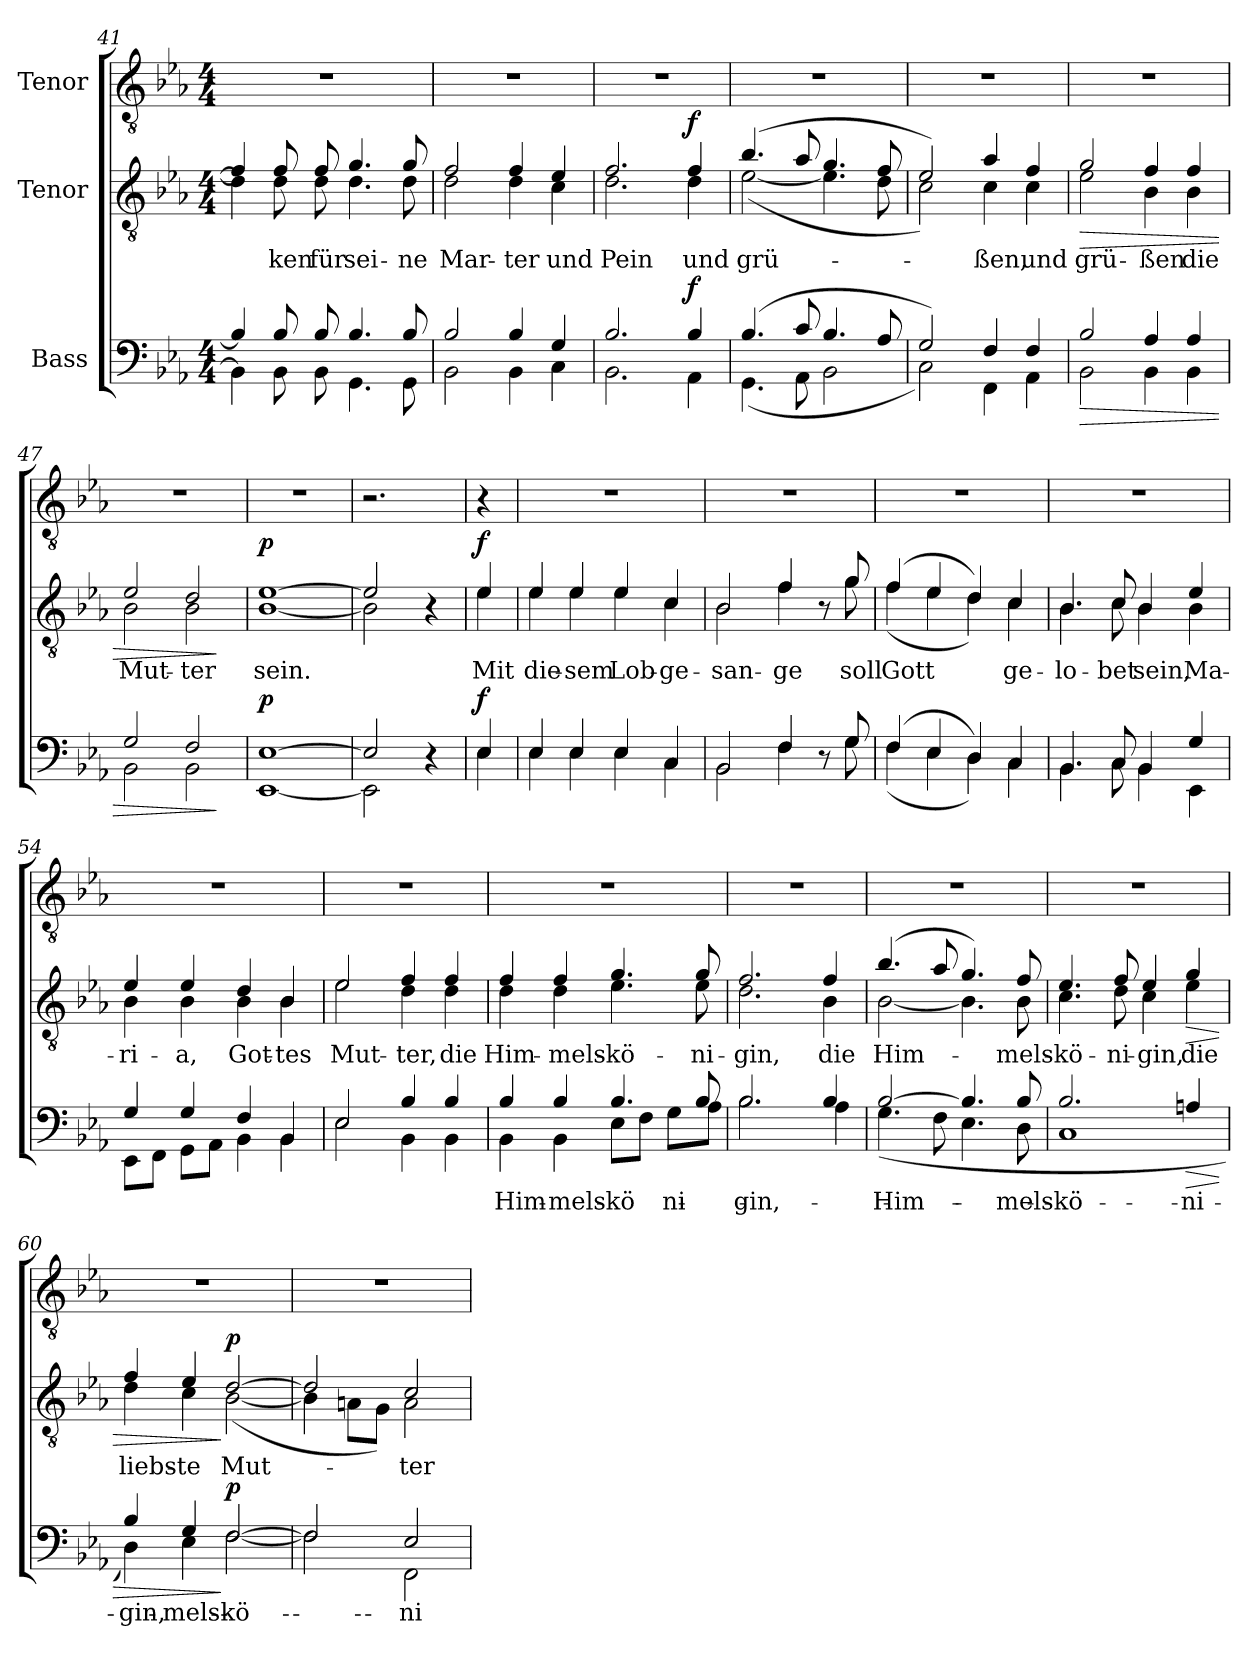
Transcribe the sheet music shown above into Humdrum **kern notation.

**kern	**text	**dynam	**kern	**text	**dynam	**kern
*part3	*part3	*part3	*part2	*part2	*part2	*part1
*staff3	*staff3	*staff3	*staff2	*staff2	*staff2	*staff1
*I"Bass	*	*	*I"Tenor	*	*	*I"Tenor
*clefF4	*	*	*clefGv2	*	*	*clefGv2
*k[b-e-a-]	*	*	*k[b-e-a-]	*	*	*k[b-e-a-]
*M4/4	*	*	*M4/4	*	*	*M4/4
=41	=41	=41	=41	=41	=41	=41
*^	*	*	*^	*	*	*
4B-/]	4BB-\]	.	.	4f/]	4d\]	.	.	1r
!	!	!	!	!	!	!LO:LY:b	!	!
8B-/	8BB-\	.	.	8f/	8d\	-ken	.	.
!	!	!	!	!	!	!LO:LY:b	!	!
8B-/	8BB-\	.	.	8f/	8d\	für	.	.
!	!	!	!	!	!	!LO:LY:b	!	!
4.B-/	4.GG\	.	.	4.g/	4.d\	sei-	.	.
!	!	!	!	!	!	!LO:LY:b	!	!
8B-/	8GG\	.	.	8g/	8d\	-ne	.	.
=42	=42	=42	=42	=42	=42	=42	=42	=42
!	!	!	!	!	!	!LO:LY:b	!	!
2B-/	2BB-\	.	.	2f/	2d\	Mar-	.	1r
!	!	!	!	!	!	!LO:LY:b	!	!
4B-/	4BB-\	.	.	4f/	4d\	-ter	.	.
!	!	!	!	!	!	!LO:LY:b	!	!
4G/	4C\	.	.	4e-/	4c\	und	.	.
=43	=43	=43	=43	=43	=43	=43	=43	=43
!	!	!	!	!	!	!LO:LY:b	!	!
2.B-/	2.BB-\	.	.	2.f/	2.d\	Pein	.	1r
!	!	!	!LO:DY:a	!	!	!LO:LY:b	!LO:DY:a	!
4B-/	4AA-\	.	f	4f/	4d\	und	f	.
!!LO:LB:g=z
=44	=44	=44	=44	=44	=44	=44	=44	=44
!	!	!	!	!	!	!LO:LY:b	!	!
(4.B-/	(4.GG\	.	.	(4.b-/	([2e-\	grü-	.	1r
8c/	8AA-\	.	.	8a-/	.	.	.	.
4.B-/	2BB-\	.	.	4.g/	4.e-\]	.	.	.
8A-/	.	.	.	8f/	8d\	.	.	.
=45	=45	=45	=45	=45	=45	=45	=45	=45
2G/)	2C\)	.	.	2e-/)	2c\)	.	.	1r
!	!	!	!	!	!	!LO:LY:b	!	!
4F/	4FF\	.	.	4a-/	4c\	-ßen,	.	.
!	!	!	!	!	!	!LO:LY:b	!	!
4F/	4AA-\	.	.	4f/	4c\	und	.	.
=46	=46	=46	=46	=46	=46	=46	=46	=46
!	!	!	!LO:HP:b	!	!	!LO:LY:b	!LO:HP:b	!
2B-/	2BB-\	.	>	2g/	2e-\	grü-	>	1r
!	!	!	!	!	!	!LO:LY:b	!	!
4A-/	4BB-\	.	.	4f/	4B-\	-ßen	.	.
!	!	!	!	!	!	!LO:LY:b	!	!
4A-/	4BB-\	.	.	4f/	4B-\	die	.	.
=47	=47	=47	=47	=47	=47	=47	=47	=47
!	!	!	!	!	!	!LO:LY:b	!	!
2G/	2BB-\	.	.	2e-/	2B-\	Mut-	.	1r
!	!	!	!	!	!	!LO:LY:b	!	!
2F/	2BB-\	.	.	2d/	2B-\	-ter	.	.
*v	*v	*	*	*	*	*	*	*
*	*	*	*v	*v	*	*	*
.	.	]	.	.	]	.
=48	=48	=48	=48	=48	=48	=48
*^	*	*	*	*	*	*
!	!	!	!LO:DY:a	!	!LO:LY:b	!LO:DY:a	!
*	*	*	*	*^	*	*	*
[1E-	[1EE-	.	p	[1e-	[1B-	sein.	p	1r
=49	=49	=49	=49	=49	=49	=49	=49	=49
2E-/]	2EE-\]	.	.	2e-/]	2B-\]	.	.	2.r
4r	4ryy	.	.	4r	4ryy	.	.	.
!!LO:LB:g=z
=49X4	=49X4	=49X4	=49X4	=49X4	=49X4	=49X4	=49X4	=49X4
!	!	!	!LO:DY:a	!	!	!LO:LY:b	!LO:DY:a	!
4E-/	4E-\	.	f	4e-/	4e-\	Mit	f	4r
=50	=50	=50	=50	=50	=50	=50	=50	=50
!	!	!	!	!	!	!LO:LY:b	!	!
4E-/	4E-\	.	.	4e-/	4e-\	die-	.	1r
!	!	!	!	!	!	!LO:LY:b	!	!
4E-/	4E-\	.	.	4e-/	4e-\	-sem	.	.
!	!	!	!	!	!	!LO:LY:b	!	!
4E-/	4E-\	.	.	4e-/	4e-\	Lob-	.	.
!	!	!	!	!	!	!LO:LY:b	!	!
4C/	4C\	.	.	4c/	4c\	-ge-	.	.
=51	=51	=51	=51	=51	=51	=51	=51	=51
!	!	!	!	!	!	!LO:LY:b	!	!
2BB-/	2BB-\	.	.	2B-/	2B-\	-san-	.	1r
!	!	!	!	!	!	!LO:LY:b	!	!
4F/	4F\	.	.	4f/	4f\	-ge	.	.
8r	8ryy	.	.	8r	8ryy	.	.	.
!	!	!	!	!	!	!LO:LY:b	!	!
8G/	8G\	.	.	8g/	8g\	soll	.	.
=52	=52	=52	=52	=52	=52	=52	=52	=52
!	!	!	!	!	!	!LO:LY:b	!	!
(4F/	(4F\	.	.	(4f/	(4f\	Gott	.	1r
4E-/	4E-\	.	.	4e-/	4e-\	.	.	.
4D/)	4D\)	.	.	4d/)	4d\)	.	.	.
!	!	!	!	!	!	!LO:LY:b	!	!
4C/	4C\	.	.	4c/	4c\	ge-	.	.
=53	=53	=53	=53	=53	=53	=53	=53	=53
!	!	!	!	!	!	!LO:LY:b	!	!
4.BB-/	4.BB-\	.	.	4.B-/	4.B-\	-lo-	.	1r
!	!	!	!	!	!	!LO:LY:b	!	!
8C/	8C\	.	.	8c/	8c\	-bet	.	.
!	!	!	!	!	!	!LO:LY:b	!	!
4BB-/	4BB-\	.	.	4B-/	4B-\	sein,	.	.
!	!	!	!	!	!	!LO:LY:b	!	!
4G/	4EE-\	.	.	4e-/	4B-\	Ma-	.	.
!!LO:LB:g=z
=54	=54	=54	=54	=54	=54	=54	=54	=54
!	!	!	!	!	!	!LO:LY:b	!	!
4G/	8EE-\L	.	.	4e-/	4B-\	-ri-	.	1r
.	8FF\J	.	.	.	.	.	.	.
!	!	!	!	!	!	!LO:LY:b	!	!
4G/	8GG\L	.	.	4e-/	4B-\	-a,	.	.
.	8AA-\J	.	.	.	.	.	.	.
!	!	!	!	!	!	!LO:LY:b	!	!
4F/	4BB-\	.	.	4d/	4B-\	Got-	.	.
!	!	!	!	!	!	!LO:LY:b	!	!
4BB-/	4BB-\	.	.	4B-/	4B-\	-tes	.	.
=55	=55	=55	=55	=55	=55	=55	=55	=55
!	!	!	!	!	!	!LO:LY:b	!	!
2E-/	2E-\	.	.	2e-/	2e-\	Mut-	.	1r
!	!	!	!	!	!	!LO:LY:b	!	!
4B-/	4BB-\	.	.	4f/	4d\	-ter,	.	.
!	!	!	!	!	!	!LO:LY:b	!	!
4B-/	4BB-\	.	.	4f/	4d\	die	.	.
=56	=56	=56	=56	=56	=56	=56	=56	=56
!	!	!LO:LY:b	!	!	!	!LO:LY:b	!	!
4B-/	4BB-\	Him-	.	4f/	4d\	Him-	.	1r
!	!	!LO:LY:b	!	!	!	!LO:LY:b	!	!
4B-/	4BB-\	-mels-	.	4f/	4d\	-mels-	.	.
!	!	!LO:LY:b	!	!	!	!LO:LY:b	!	!
4.B-/	8E-\L	-kö-	.	4.g/	4.e-\	-kö-	.	.
.	8F\J	.	.	.	.	.	.	.
!	!	!LO:LY:b	!	!	!	!	!	!
.	8G\L	-ni-	.	.	.	.	.	.
!	!	!	!	!	!	!LO:LY:b	!	!
8B-/	8A-\J	.	.	8g/	8e-\	-ni-	.	.
=57	=57	=57	=57	=57	=57	=57	=57	=57
!	!	!LO:LY:b	!	!	!	!LO:LY:b	!	!
2.B-/	2.B-\	-gin,	.	2.f/	2.d\	-gin,	.	1r
!	!	!	!	!	!	!LO:LY:b	!	!
4B-/	4A-\	.	.	4f/	4B-\	die	.	.
!!LO:PB:g=z
=58	=58	=58	=58	=58	=58	=58	=58	=58
!	!	!LO:LY:b	!	!	!	!	!	!
!	!	!LO:LY:b	!	!	!	!LO:LY:b	!	!
[2B-/	(4.G\	Him-	.	(4.b-/	[2B-\	Him-	.	1r
.	8F\	.	.	8a-/	.	.	.	.
4.B-/]	4.E-\	.	.	4.g/)	4.B-\]	.	.	.
!	!	!LO:LY:b	!	!	!	!LO:LY:b	!	!
8B-/	8D\	-mels-	.	8f/	8B-\	-mels-	.	.
=59	=59	=59	=59	=59	=59	=59	=59	=59
!	!	!LO:LY:b	!	!	!	!LO:LY:b	!	!
2.B-/	1C	-kö-	.	4.e-/	4.c\	-kö-	.	1r
!	!	!	!	!	!	!LO:LY:b	!	!
.	.	.	.	8f/	8d\	-ni-	.	.
!	!	!	!	!	!	!LO:LY:b	!	!
.	.	.	.	4e-/	4c\	-gin,	.	.
!	!	!LO:LY:b	!LO:HP:b	!	!	!LO:LY:b	!LO:HP:b	!
4An/	.	-ni-	>	4g/	4e-\	die	>	.
=60	=60	=60	=60	=60	=60	=60	=60	=60
!	!	!LO:LY:b	!	!	!	!LO:LY:b	!	!
4B-/	4D\)	-gin,	.	4f/	4d\	liebs-	.	1r
!	!	!LO:LY:b	!	!	!	!	!	!
!	!	!LO:LY:b	!	!	!	!LO:LY:b	!	!
4G/	4E-\	-mels-	.	4e-/	4c\	-te	.	.
!	!	!LO:LY:b	!	!	!	!	!	!
!	!	!LO:LY:b	!LO:DY:n=1:a	!	!	!LO:LY:b	!LO:DY:n=1:a	!
[2F/	[2F\	-kö-	] p	[2d/	([2B-\	Mut-	] p	.
=61	=61	=61	=61	=61	=61	=61	=61	=61
2F/]	2F\]	.	.	2d/]	4B-\]	.	.	1r
.	.	.	.	.	8An\L	.	.	.
.	.	.	.	.	8G\J)	.	.	.
!	!	!LO:LY:b	!	!	!	!	!	!
!	!	!LO:LY:b	!	!	!	!LO:LY:b	!	!
2E-/	2FF\	-ni-	.	2c/	2A\	-ter	.	.
*v	*v	*	*	*	*	*	*	*
*	*	*	*v	*v	*	*	*
=	=	=	=	=	=	=
*-	*-	*-	*-	*-	*-	*-
